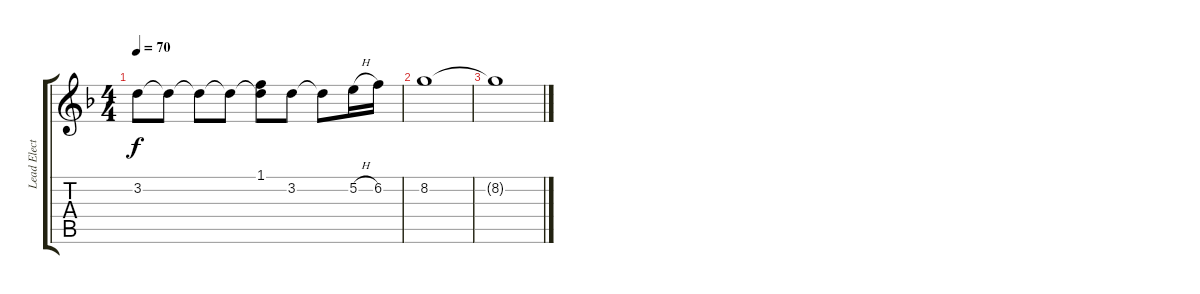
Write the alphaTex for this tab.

\track ("Lead Electric" "Lead Elect") {instrument distortionguitar}
\staff {score tabs}
\tuning (E4 B3 G3 D3 A2 E2) {hide}
\ts (4 4)
\tempo 70
\clef g2
\ks dminor
3.2.8{dy f} 3.2{t}.8 3.2{t}.8 3.2{t}.8 (1.1 3.2{t}).8 3.2.8 3.2{t}.8 5.2{h}.16 6.2.16 |
8.2.1 |
8.2{t}.1
